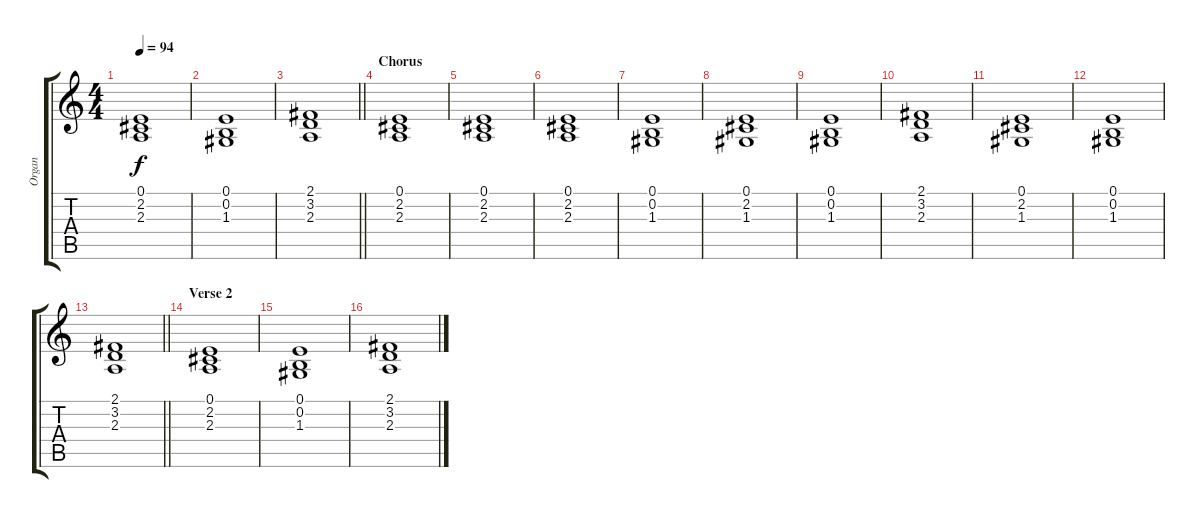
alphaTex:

\track ("Organ" "Organ") {instrument percussiveorgan}
\staff {score tabs}
\tuning (E4 B3 G3 D3 A2 E2) {hide}
\ts (4 4)
\tempo 94
\clef g2
\ks c
(0.1 2.2 2.3).1{dy f} |
(0.1 0.2 1.3).1 |
\barLineRight lightlight
(2.1 3.2 2.3).1 |
\section ("" "Chorus")
(0.1 2.2 2.3).1 |
(0.1 2.2 2.3).1 |
(0.1 2.2 2.3).1 |
(0.1 0.2 1.3).1 |
(0.1 2.2 1.3).1 |
(0.1 0.2 1.3).1 |
(2.1 3.2 2.3).1 |
(0.1 2.2 1.3).1 |
(0.1 0.2 1.3).1 |
\barLineRight lightlight
(2.1 3.2 2.3).1 |
\section ("" "Verse 2")
(0.1 2.2 2.3).1 |
(0.1 0.2 1.3).1 |
(2.1 3.2 2.3).1
